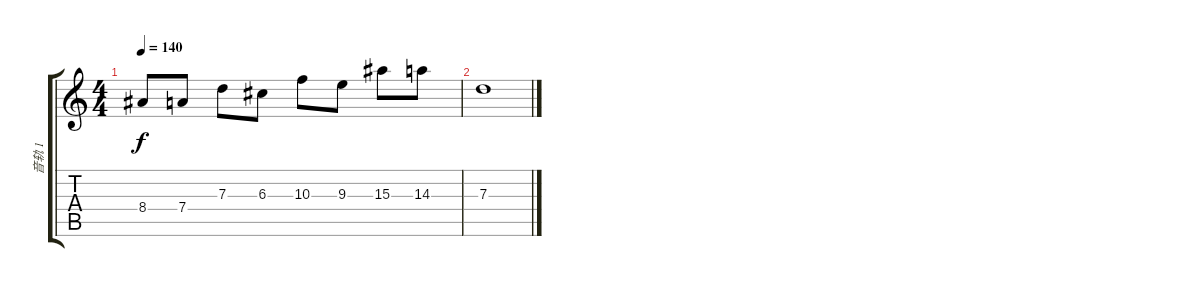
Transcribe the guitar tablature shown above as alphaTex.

\track ("音轨 1" "音轨 1") {instrument distortionguitar}
\staff {score tabs}
\tuning (E4 B3 G3 D3 A2 E2) {hide}
\ts (4 4)
\tempo 140
\clef g2
\ks c
8.4.8{dy f} 7.4.8 7.3.8 6.3.8 10.3.8 9.3.8 15.3.8 14.3.8 |
7.3.1
